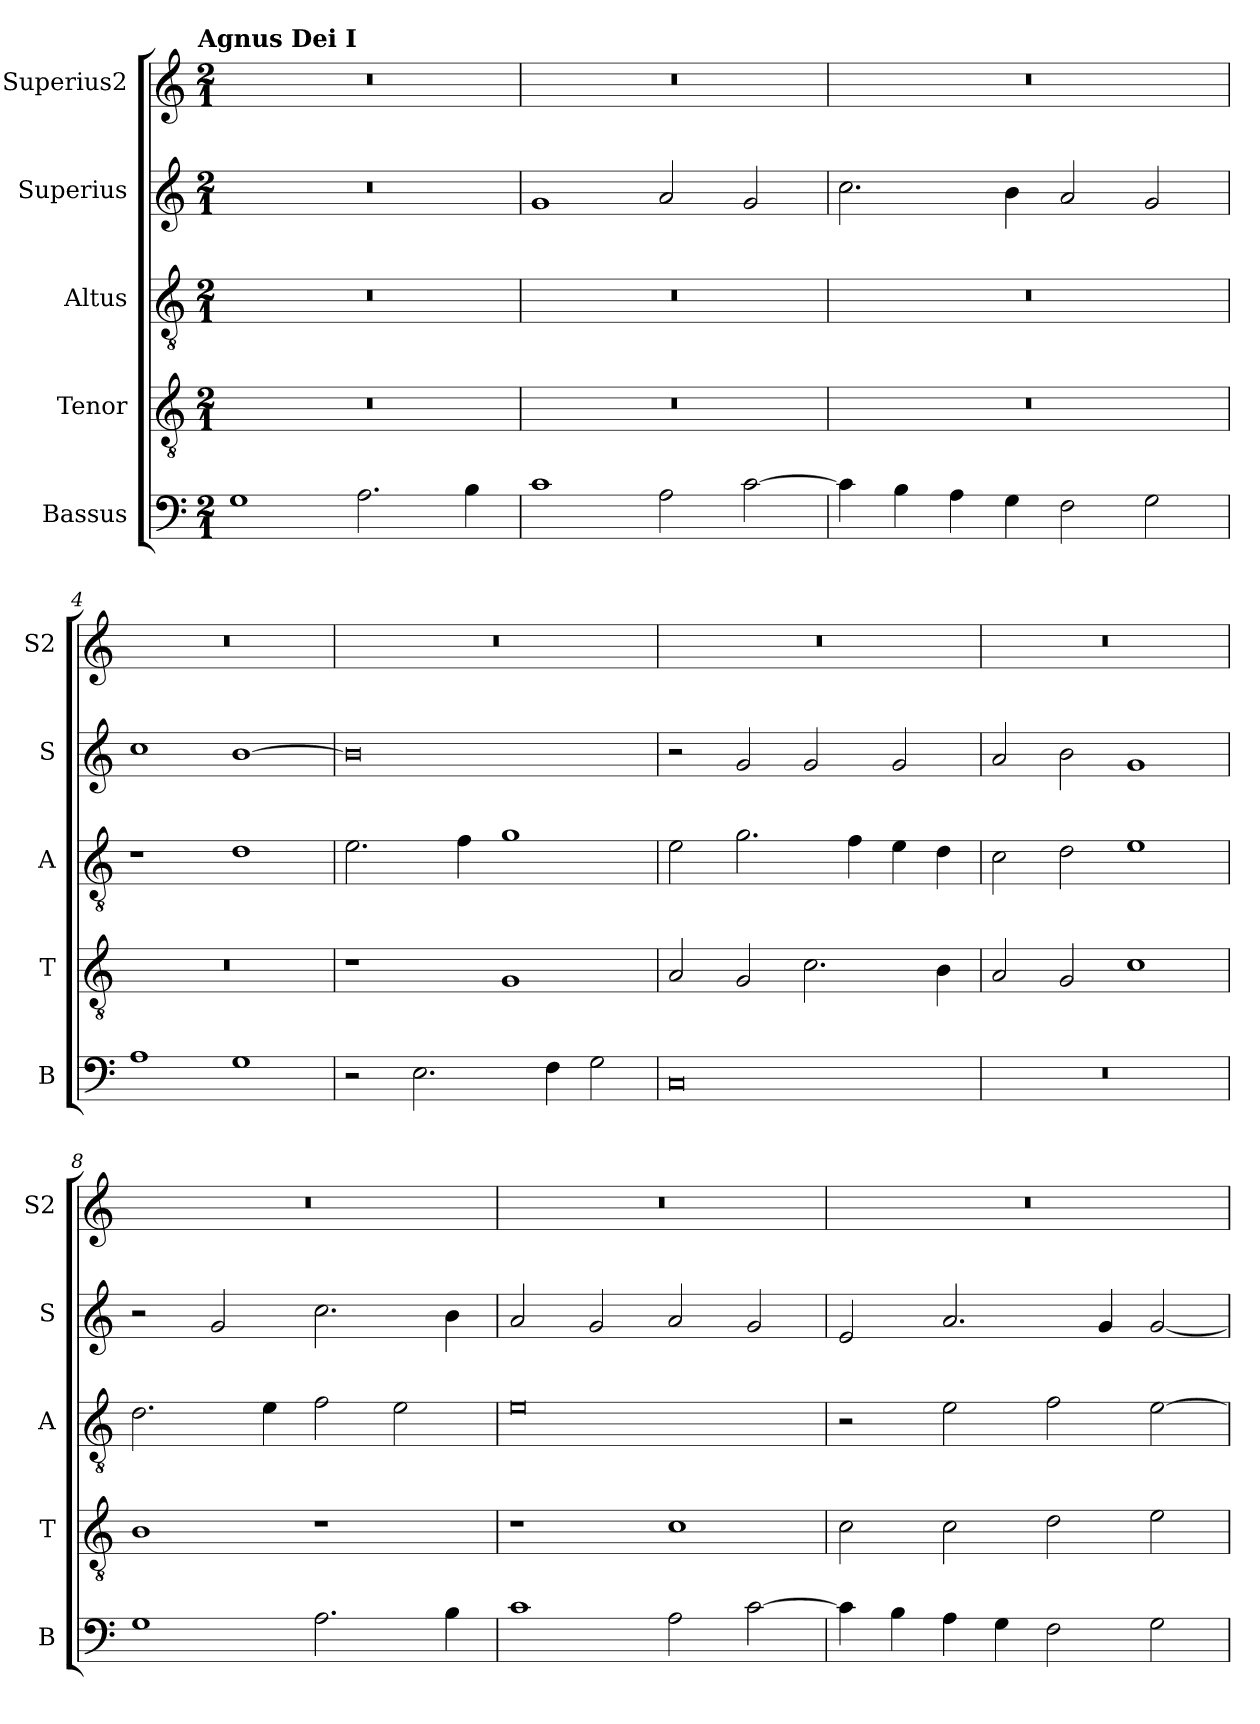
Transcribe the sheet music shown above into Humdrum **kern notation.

**kern	**kern	**kern	**kern	**kern
*part5	*part4	*part3	*part2	*part1
*staff5	*staff4	*staff3	*staff2	*staff1
*I"Bassus	*I"Tenor	*I"Altus	*I"Superius	*I"Superius2
*I'B	*I'T	*I'A	*I'S	*I'S2
*clefF4	*clefGv2	*clefGv2	*clefG2	*clefG2
*k[]	*k[]	*k[]	*k[]	*k[]
!!LO:TX:omd:t=Agnus Dei I
*M2/1	*M2/1	*M2/1	*M2/1	*M2/1
=1	=1	=1	=1	=1
1G	0r	0r	0r	0r
2.A\	.	.	.	.
4B\	.	.	.	.
=2	=2	=2	=2	=2
1c	0r	0r	1g	0r
2A\	.	.	2a/	.
[2c\	.	.	2g/	.
=3	=3	=3	=3	=3
4c\]	0r	0r	2.cc\	0r
4B\	.	.	.	.
4A\	.	.	.	.
4G\	.	.	4b\	.
2F\	.	.	2a/	.
2G\	.	.	2g/	.
=4	=4	=4	=4	=4
1A	0r	1r	1cc	0r
1G	.	1d	[1b	.
=5	=5	=5	=5	=5
2r	1r	2.e\	0b]	0r
2.E\	.	.	.	.
.	.	4f\	.	.
.	1G	1g	.	.
4F\	.	.	.	.
2G\	.	.	.	.
=6	=6	=6	=6	=6
0C	2A/	2e\	2r	0r
.	2G/	2.g\	2g/	.
.	2.c\	.	2g/	.
.	.	4f\	.	.
.	.	4e\	2g/	.
.	4B\	4d\	.	.
=7	=7	=7	=7	=7
0r	2A/	2c\	2a/	0r
.	2G/	2d\	2b\	.
.	1c	1e	1g	.
=8	=8	=8	=8	=8
1G	1B	2.d\	2r	0r
.	.	.	2g/	.
.	.	4e\	.	.
2.A\	1r	2f\	2.cc\	.
.	.	2e\	.	.
4B\	.	.	4b\	.
=9	=9	=9	=9	=9
1c	1r	0e	2a/	0r
.	.	.	2g/	.
2A\	1c	.	2a/	.
[2c\	.	.	2g/	.
=10	=10	=10	=10	=10
4c\]	2c\	2r	2e/	0r
4B\	.	.	.	.
4A\	2c\	2e\	2.a/	.
4G\	.	.	.	.
2F\	2d\	2f\	.	.
.	.	.	4g/	.
2G\	2e\	[2e\	[2g/	.
=	=	=	=	=
*-	*-	*-	*-	*-
